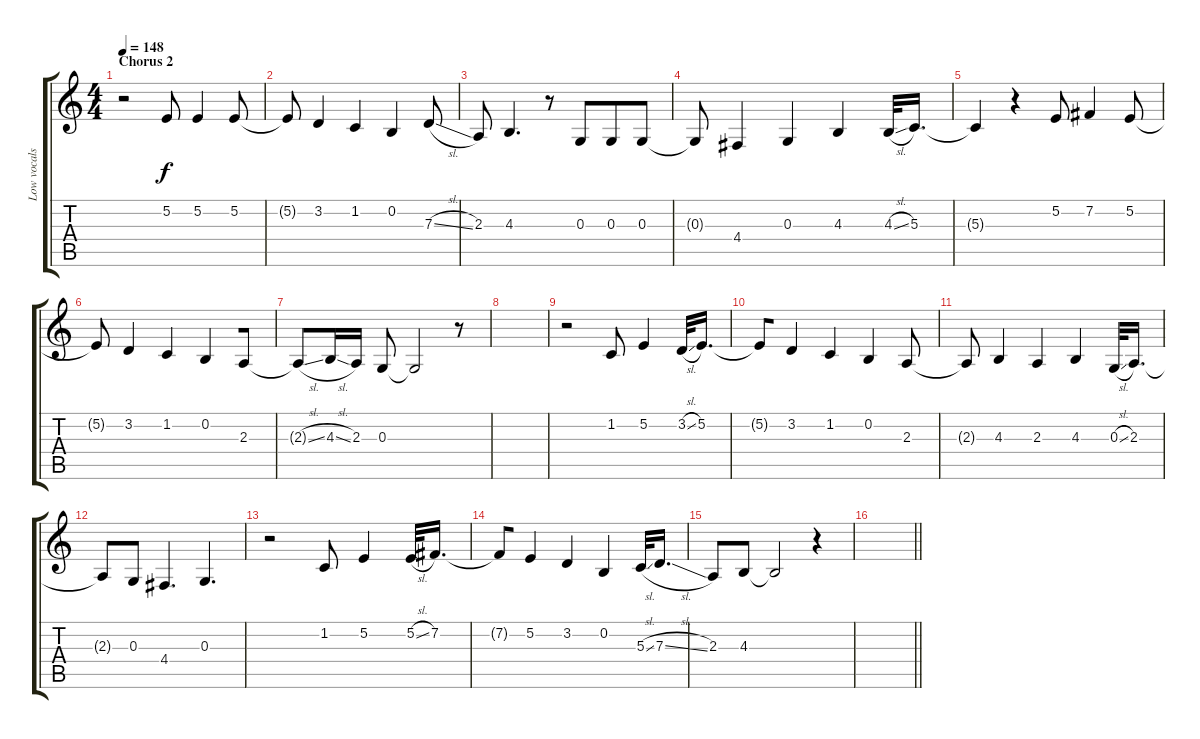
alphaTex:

\track ("Low vocals" "Low vocals") {instrument flute}
\staff {score tabs}
\tuning (E4 B3 G3 D3 A2 E2) {hide}
\ts (4 4)
\section ("" "Chorus 2")
\tempo 148
\clef g2
\ks c
r.2{dy f} 5.2.8 5.2.4 5.2.8 |
5.2{t}.8 3.2.4 1.2.4 0.2.4 7.3{sl}.8 |
2.3.8 4.3.4{d} r.8 0.3.8{beam merge} 0.3.8 0.3.8 |
0.3{t}.8 4.4.4 0.3.4 4.3.4 4.3{sl}.32{beam merge} 5.3.16{d} |
5.3{t}.4 r.4{beam merge} 5.2.8 7.2.4 5.2.8 |
5.2{t}.8 3.2.4{beam merge} 1.2.4 0.2.4{beam merge} 2.3.8 |
2.3{sl t}.8 4.3{sl}.16 2.3.16 0.3.8 0.3{t}.2 r.8 |
|
r.2{beam merge} 1.2.8 5.2.4 3.2{sl}.32 5.2.16{d} |
5.2{t}.8{beam merge} 3.2.4 1.2.4 0.2.4 2.3.8 |
2.3{t}.8 4.3.4 2.3.4{beam merge} 4.3.4 0.3{sl}.32 2.3.16{d} |
2.3{t}.8 0.3.8 4.4.4{d} 0.3.4{d} |
r.2{beam merge} 1.2.8 5.2.4 5.2{sl}.32 7.2.16{d} |
7.2{t}.8{beam merge} 5.2.4 3.2.4 0.2.4{beam merge} 5.3{sl}.32{beam merge} 7.3{sl}.16{d} |
2.3.8 4.3.8 4.3{t}.2{beam merge} r.4 |
\barLineRight lightlight
